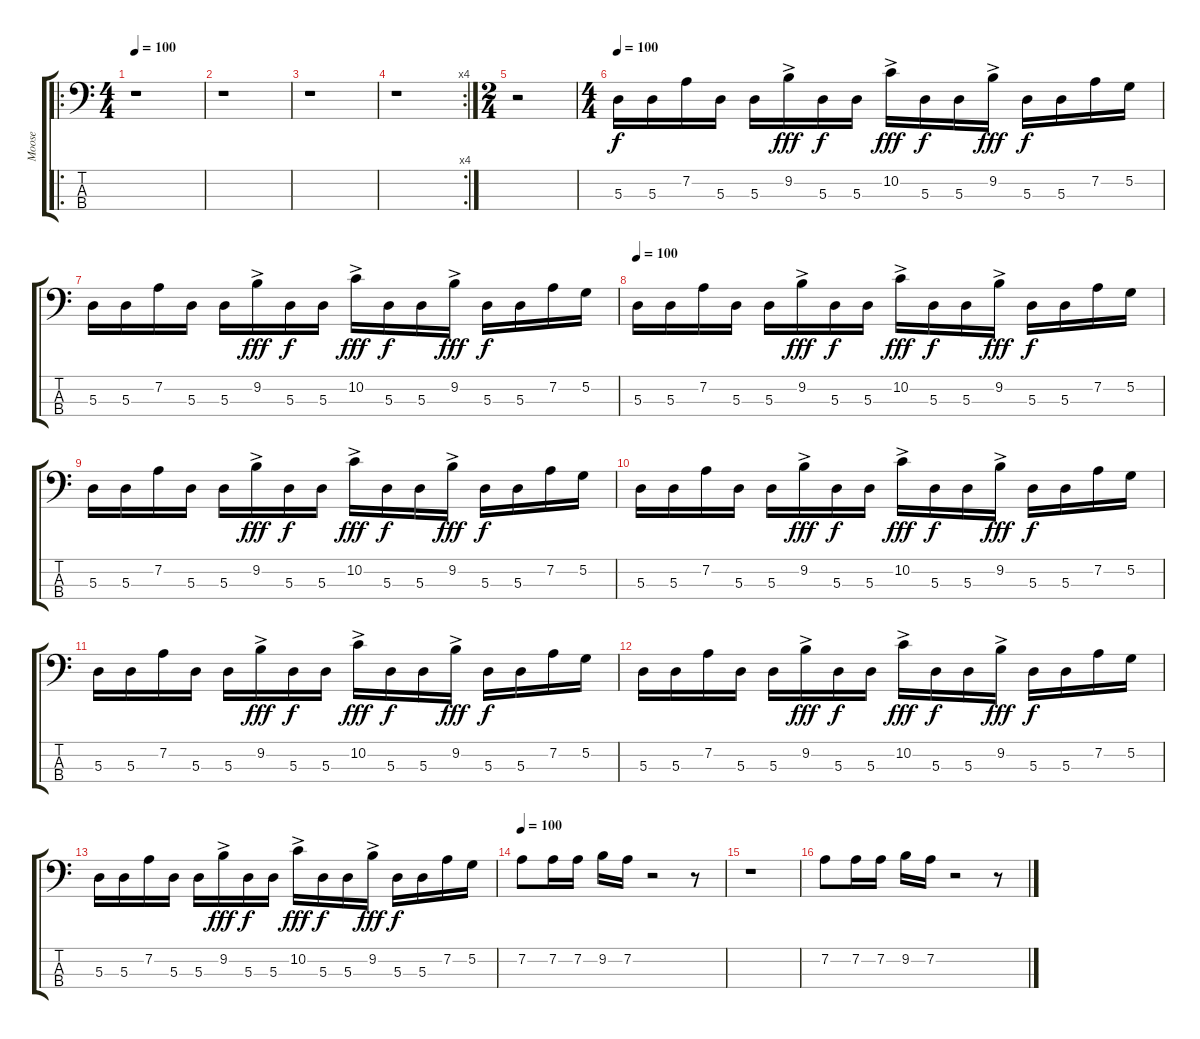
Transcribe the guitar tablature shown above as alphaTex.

\track ("Moose" "Moose") {instrument electricbassfinger}
\staff {score tabs}
\tuning (G2 D2 A1 E1) {hide}
\ro
\ts (4 4)
\tempo 100
\tempo 80
\tempo 100
\clef f4
\ks c
r.1{dy f instrument electricbassfinger} |
r.1 |
r.1 |
\rc 4
r.1 |
\ts (2 4)
r.2 |
\ts (4 4)
\tempo 100
5.3.16 5.3.16 7.2.16 5.3.16 5.3.16 9.2{ac}.16{dy fff} 5.3.16{dy f} 5.3.16 10.2{ac}.16{dy fff} 5.3.16{dy f} 5.3.16 9.2{ac}.16{dy fff} 5.3.16{dy f} 5.3.16 7.2.16 5.2.16 |
5.3.16 5.3.16 7.2.16 5.3.16 5.3.16 9.2{ac}.16{dy fff} 5.3.16{dy f} 5.3.16 10.2{ac}.16{dy fff} 5.3.16{dy f} 5.3.16 9.2{ac}.16{dy fff} 5.3.16{dy f} 5.3.16 7.2.16 5.2.16 |
\tempo 100
5.3.16 5.3.16 7.2.16 5.3.16 5.3.16 9.2{ac}.16{dy fff} 5.3.16{dy f} 5.3.16 10.2{ac}.16{dy fff} 5.3.16{dy f} 5.3.16 9.2{ac}.16{dy fff} 5.3.16{dy f} 5.3.16 7.2.16 5.2.16 |
5.3.16 5.3.16 7.2.16 5.3.16 5.3.16 9.2{ac}.16{dy fff} 5.3.16{dy f} 5.3.16 10.2{ac}.16{dy fff} 5.3.16{dy f} 5.3.16 9.2{ac}.16{dy fff} 5.3.16{dy f} 5.3.16 7.2.16 5.2.16 |
5.3.16 5.3.16 7.2.16 5.3.16 5.3.16 9.2{ac}.16{dy fff} 5.3.16{dy f} 5.3.16 10.2{ac}.16{dy fff} 5.3.16{dy f} 5.3.16 9.2{ac}.16{dy fff} 5.3.16{dy f} 5.3.16 7.2.16 5.2.16 |
5.3.16 5.3.16 7.2.16 5.3.16 5.3.16 9.2{ac}.16{dy fff} 5.3.16{dy f} 5.3.16 10.2{ac}.16{dy fff} 5.3.16{dy f} 5.3.16 9.2{ac}.16{dy fff} 5.3.16{dy f} 5.3.16 7.2.16 5.2.16 |
5.3.16 5.3.16 7.2.16 5.3.16 5.3.16 9.2{ac}.16{dy fff} 5.3.16{dy f} 5.3.16 10.2{ac}.16{dy fff} 5.3.16{dy f} 5.3.16 9.2{ac}.16{dy fff} 5.3.16{dy f} 5.3.16 7.2.16 5.2.16 |
5.3.16 5.3.16 7.2.16 5.3.16 5.3.16 9.2{ac}.16{dy fff} 5.3.16{dy f} 5.3.16 10.2{ac}.16{dy fff} 5.3.16{dy f} 5.3.16 9.2{ac}.16{dy fff} 5.3.16{dy f} 5.3.16 7.2.16 5.2.16 |
\tempo 100
7.2.8 7.2.16 7.2.16 9.2.16 7.2.16 r.2 r.8 |
r.1 |
7.2.8 7.2.16 7.2.16 9.2.16 7.2.16 r.2 r.8
